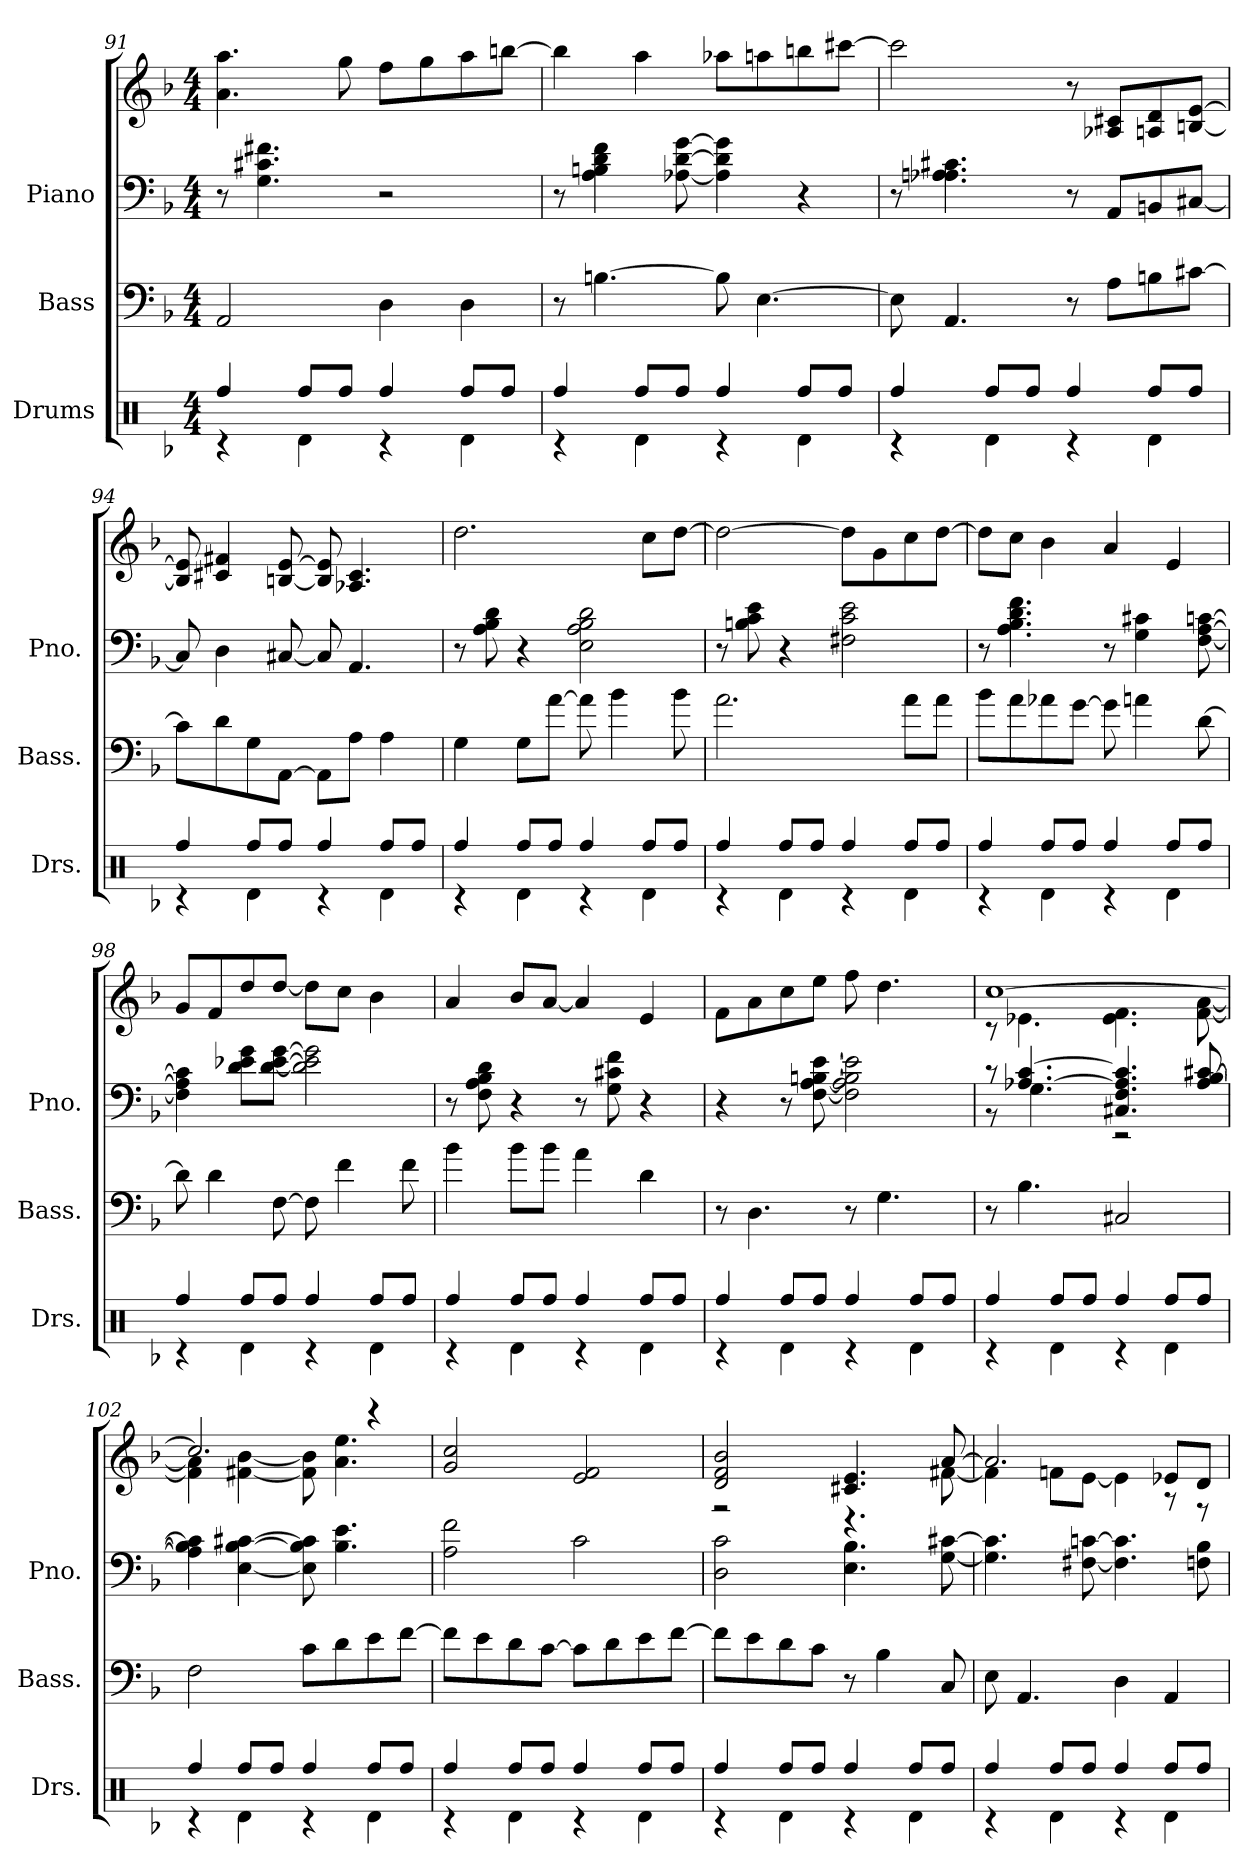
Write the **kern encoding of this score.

**kern	**kern	**kern	**kern
*part3	*part2	*part1	*part1
*staff4	*staff3	*staff2	*staff1
*I"Drums	*I"Bass	*I"Piano	*
*I'Drs.	*I'Bass.	*I'Pno.	*
!!LO:LB:g=z
*clefX	*clefF4	*clefF4	*clefG2
*	*ITrd7c12	*	*
*k[b-]	*k[b-]	*k[b-]	*k[b-]
*M4/4	*M4/4	*M4/4	*M4/4
=91	=91	=91	=91
*^	*	*	*
4Rff/	4r	2AAA/	8r	4.a\ 4.aa\
.	.	.	4.G\ 4.c#X\ 4.f#X\	.
8Rff/L	4Rd\	.	.	.
8Rff/J	.	.	.	8gg\
4Rff/	4r	4DD\	2r	8ff\L
.	.	.	.	8gg\
8Rff/L	4Rd\	4DD\	.	8aa\
8Rff/J	.	.	.	[8bbn\J
=92	=92	=92	=92	=92
4Rff/	4r	8r	8r	4bb\]
.	.	[4.BBn\	4A\ 4Bn\ 4d\ 4f\	.
8Rff/L	4Rd\	.	.	4aa\
8Rff/J	.	.	[8A-X\ [8d\ [8g\	.
4Rff/	4r	8BB\]	4A-\] 4d\] 4g\]	8aa-X\L
.	.	[4.EE\	.	8aan\
8Rff/L	4Rd\	.	4r	8bbn\
8Rff/J	.	.	.	[8ccc#X\J
=93	=93	=93	=93	=93
4Rff/	4r	8EE\]	8r	2ccc#\]
.	.	4.AAA/	4.A-X\ 4.An\ 4.c#X\	.
8Rff/L	4Rd\	.	.	.
8Rff/J	.	.	.	.
4Rff/	4r	8r	8r	8r
.	.	8AA\L	8AA/L	8A-X/ 8c#X/L
8Rff/L	4Rd\	8BBn\	8BBn/	8An/ 8d/
8Rff/J	.	[8C#X\J	[8C#X/J	[8Bn/ [8e/J
=94	=94	=94	=94	=94
4Rff/	4r	8C#\L]	8C#/]	8B/] 8e/]
.	.	8D\	4D\	4c#X/ 4f#X/
8Rff/L	4Rd\	8GG\	.	.
8Rff/J	.	[8AAA\J	[8C#X/	[8Bn/ [8e/
4Rff/	4r	8AAA\L]	8C#/]	8B/] 8e/]
.	.	8AA\J	4.AA/	4.A-X/ 4.c#/
8Rff/L	4Rd\	4AA\	.	.
8Rff/J	.	.	.	.
!!LO:LB:g=z
=95	=95	=95	=95	=95
4Rff/	4r	4GG\	8r	2.dd\
.	.	.	8A\ 8B-\ 8d\	.
8Rff/L	4Rd\	8GG\L	4r	.
8Rff/J	.	[8A\J	.	.
4Rff/	4r	8A\]	2E\ 2A\ 2B-\ 2d\	.
.	.	4B-\	.	.
8Rff/L	4Rd\	.	.	8cc\L
8Rff/J	.	8B-\	.	[8dd\J
=96	=96	=96	=96	=96
4Rff/	4r	2.A\	8r	2dd\_
.	.	.	8Bn\ 8c\ 8e\	.
8Rff/L	4Rd\	.	4r	.
8Rff/J	.	.	.	.
4Rff/	4r	.	2F#X\ 2c\ 2e\	8dd\L]
.	.	.	.	8g\
8Rff/L	4Rd\	8A\L	.	8cc\
8Rff/J	.	8A\J	.	[8dd\J
=97	=97	=97	=97	=97
4Rff/	4r	8B-\L	8r	8dd\L]
.	.	8A\	4.A\ 4.B-\ 4.d\ 4.f\	8cc\J
8Rff/L	4Rd\	8A-X\	.	4b-\
8Rff/J	.	[8G\J	.	.
4Rff/	4r	8G\]	8r	4a/
.	.	4An\	4G\ 4c#X\	.
8Rff/L	4Rd\	.	.	4e/
8Rff/J	.	[8D\	[8F\ [8A\ [8cn\	.
=98	=98	=98	=98	=98
4Rff/	4r	8D\]	4F\] 4A\] 4c\]	8g/L
.	.	4D\	.	8f/
8Rff/L	4Rd\	.	8d\ 8e-X\ 8g\L	8dd/
8Rff/J	.	[8FF\	[8d\ [8e-\ [8g\J	[8dd/J
4Rff/	4r	8FF\]	2d\] 2e-\] 2g\]	8dd\L]
.	.	4F\	.	8cc\J
8Rff/L	4Rd\	.	.	4b-\
8Rff/J	.	8F\	.	.
!!LO:LB:g=z
=99	=99	=99	=99	=99
4Rff/	4r	4B-\	8r	4a/
.	.	.	8F\ 8A\ 8B-\ 8d\	.
8Rff/L	4Rd\	8B-\L	4r	8b-/L
8Rff/J	.	8B-\J	.	[8a/J
4Rff/	4r	4A\	8r	4a/]
.	.	.	8G\ 8c#X\ 8f\	.
8Rff/L	4Rd\	4D\	4r	4e/
8Rff/J	.	.	.	.
=100	=100	=100	=100	=100
4Rff/	4r	8r	4r	8f\L
.	.	4.DD\	.	8a\
8Rff/L	4Rd\	.	8r	8cc\
8Rff/J	.	.	[8F\ [8A\ [8Bn\ [8e\	8ee\J
4Rff/	4r	8r	2F\] 2A\] 2B\] 2e\]	8ff\
.	.	4.GG\	.	4.dd\
8Rff/L	4Rd\	.	.	.
8Rff/J	.	.	.	.
=101	=101	=101	=101	=101
*	*	*	*^	*^
4Rff/	4r	8r	8r	8r	[1cc	8r
.	.	4.BB-\	[4.A-X/ [4.c/	4.G\	.	4.e-X\
8Rff/L	4Rd\	.	.	.	.	.
8Rff/J	.	.	.	.	.	.
4Rff/	4r	2CC#X/	4.C#X/ 4.F/ 4.A-/] 4.c/]	2r	.	4.e-\ 4.f\
8Rff/L	4Rd\	.	.	.	.	.
8Rff/J	.	.	[8A-/ [8B-/ [8c#X/	.	.	[8f\ [8a\
*	*	*	*v	*v	*	*
=102	=102	=102	=102	=102	=102
4Rff/	4r	2FF\	4A-\] 4B-\] 4c#\]	2.cc/]	4f\] 4a\]
8Rff/L	4Rd\	.	[4E\ [4B-\ [4c#X\	.	[4f#X\ [4b-\
8Rff/J	.	.	.	.	.
4Rff/	4r	8C\L	8E\] 8B-\] 8c#\]	.	8f#\] 8b-\]
.	.	8D\	4.B-\ 4.e\	.	4.a\ 4.ee\
8Rff/L	4Rd\	8E\	.	4r	.
8Rff/J	.	[8F\J	.	.	.
*	*	*	*	*v	*v
!!LO:PB:g=z
=103	=103	=103	=103	=103
4Rff/	4r	8F\L]	2A\ 2f\	2g/ 2cc/
.	.	8E\	.	.
8Rff/L	4Rd\	8D\	.	.
8Rff/J	.	[8C\J	.	.
4Rff/	4r	8C\L]	2c\	2e/ 2f/
.	.	8D\	.	.
8Rff/L	4Rd\	8E\	.	.
8Rff/J	.	[8F\J	.	.
=104	=104	=104	=104	=104
*	*	*	*	*^
4Rff/	4r	8F\L]	2D\ 2c\	2d/ 2f/ 2b-/	2r
.	.	8E\	.	.	.
8Rff/L	4Rd\	8D\	.	.	.
8Rff/J	.	8C\J	.	.	.
4Rff/	4r	8r	4.E\ 4.B-\	4.c#X/ 4.e/	4.r
.	.	4BB-\	.	.	.
8Rff/L	4Rd\	.	.	.	.
8Rff/J	.	8CC/	[8G\ [8c#X\	[8a/	[8f#X\
=105	=105	=105	=105	=105	=105
4Rff/	4r	8EE\	4.G\] 4.c#\]	2.a/]	4f#\]
.	.	4.AAA/	.	.	.
8Rff/L	4Rd\	.	.	.	8fn\L
8Rff/J	.	.	[8F#X\ [8cn\	.	[8e\J
4Rff/	4r	4DD\	4.F#\] 4.c\]	.	4e\]
8Rff/L	4Rd\	4AAA/	.	8e-X/L	8r
8Rff/J	.	.	8Fn\ 8B-\	8d/J	8r
*v	*v	*	*	*v	*v
=	=	=	=
*-	*-	*-	*-
